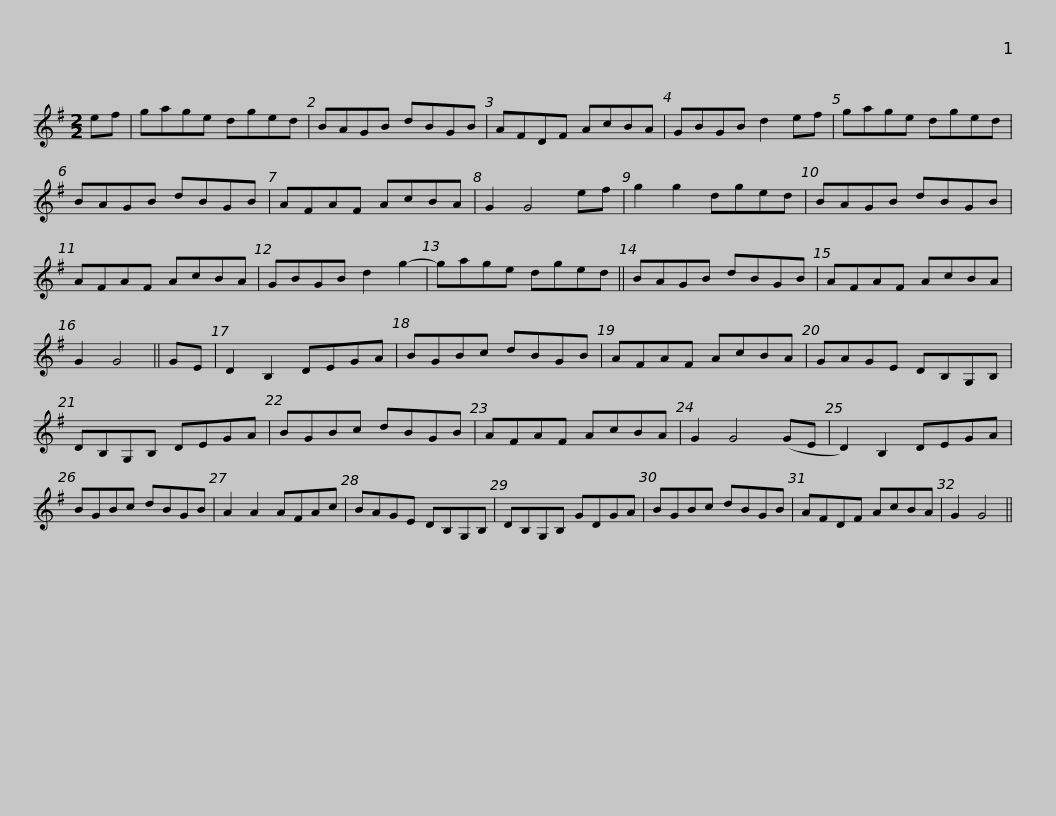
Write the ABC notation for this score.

X:1
L:1/8
M:2/2
I:linebreak $
K:G
V:1 treble
V:1
 ef | gage dged | BAGB dBGB | AFDF AcBA | GBGB d2 ef | %5
 gage dged |$ BAGB dBGB | AFAF AcBA | G2 G4 ef | g2 g2 dged | %10
 BAGB dBGB | AFAF AcBA |$ GBGB d2 g2- | gage dged || BAGB dBGB | %15
 AFAF AcBA | G2 G4 || GE | D2 B,2 DEGA |$ BGBc dBGB | %20
 AFAF AcBA | GAGE DB,G,B, | DB,G,B, DEGA | BGBc dBGB |$ AFAF AcBA | %25
 G2 G4 (GE | D2) B,2 DEGA | BGBc dBGB | A2 A2 AFAc | BAGE DB,G,B, |$ %30
 DB,G,B, GDGA | BGBc dBGB | AFDF AcBA | G2 G4 || %34
